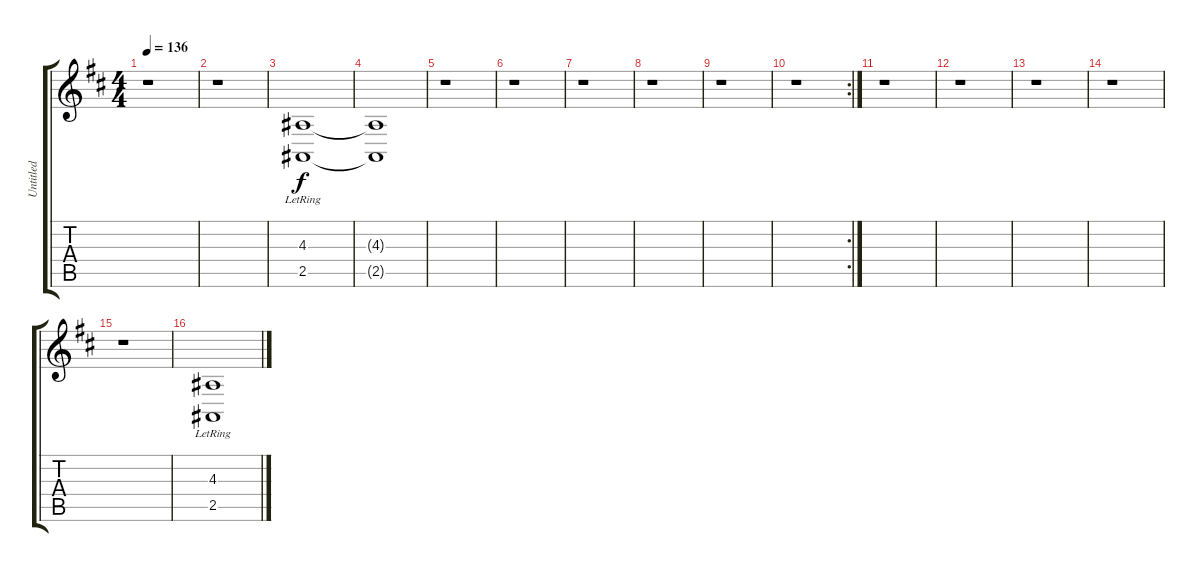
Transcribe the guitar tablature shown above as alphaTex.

\track ("Untitled" "Untitled") {instrument tubularbells}
\staff {score tabs}
\tuning (Eb4 Bb3 Gb3 Db3 Ab2 Db2) {hide}
\ts (4 4)
\tempo 136
\clef g2
\ks d
r.1{dy f} |
r.1 |
(4.3{lr} 2.5{lr}).1 |
(4.3{t} 2.5{t}).1 |
r.1 |
r.1 |
r.1 |
r.1 |
r.1 |
\rc 2
r.1 |
r.1 |
r.1 |
r.1 |
r.1 |
r.1 |
(4.3{lr} 2.5{lr}).1
